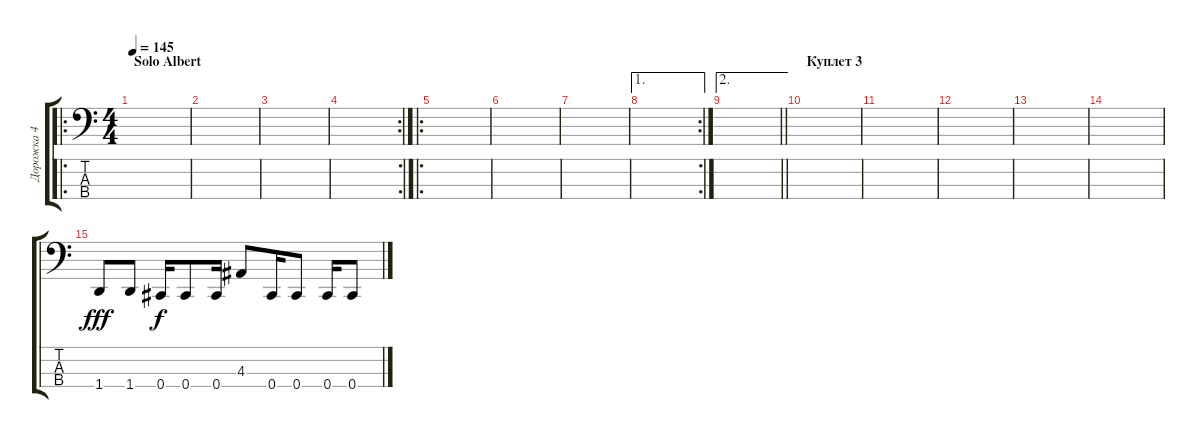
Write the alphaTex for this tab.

\track ("Дорожка 4" "Дорожка 4") {instrument electricbassfinger}
\staff {score tabs}
\tuning (E2 B1 Gb1 Db1) {hide}
\ro
\ts (4 4)
\section ("" "Solo Albert")
\tempo 145
\clef f4
\ks c
|
|
|
\rc 2
|
\ro
|
|
|
\ae 1
\rc 2
|
\ae 2
\barLineRight lightlight
|
\section ("" "Куплет 3")
|
|
|
|
|
1.4.8{dy fff} 1.4.8 0.4.16{dy f} 0.4.8 0.4.16 4.3.8 0.4.16 0.4.8 0.4.16 0.4.8
